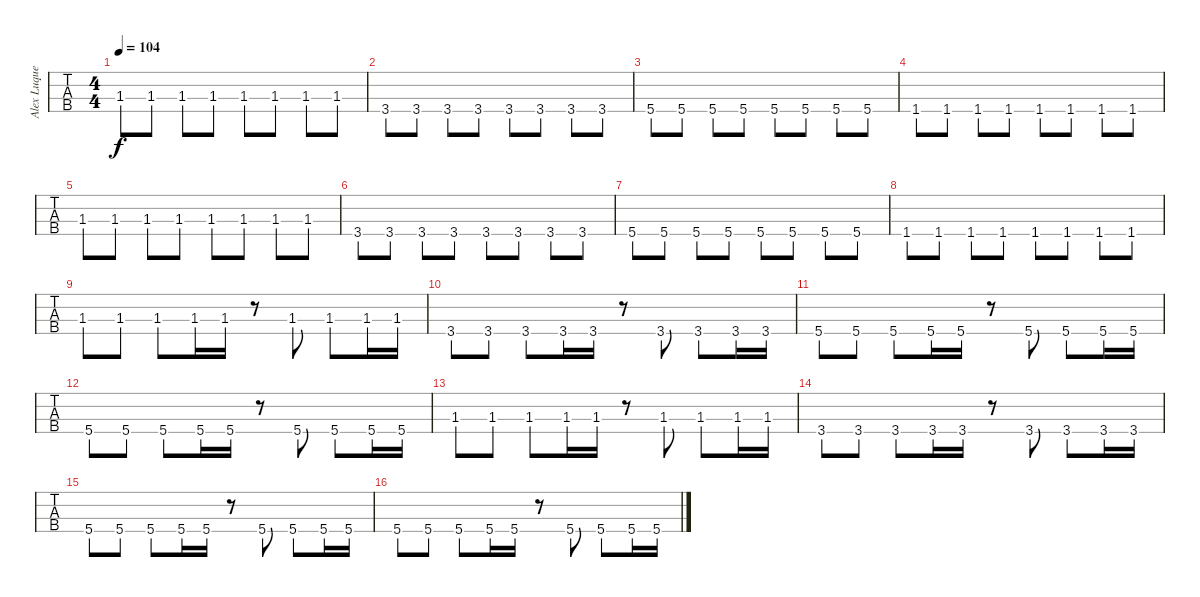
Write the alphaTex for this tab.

\track ("Alex Luque " "Alex Luque") {instrument electricbassfinger}
\staff {tabs}
\tuning (G2 D2 A1 E1) {hide}
\ts (4 4)
\tempo 104
\clef f4
\ks c
1.3.8{dy f} 1.3.8 1.3.8 1.3.8 1.3.8 1.3.8 1.3.8 1.3.8 |
3.4.8 3.4.8 3.4.8 3.4.8 3.4.8 3.4.8 3.4.8 3.4.8 |
5.4.8 5.4.8 5.4.8 5.4.8 5.4.8 5.4.8 5.4.8 5.4.8 |
1.4.8 1.4.8 1.4.8 1.4.8 1.4.8 1.4.8 1.4.8 1.4.8 |
1.3.8 1.3.8 1.3.8 1.3.8 1.3.8 1.3.8 1.3.8 1.3.8 |
3.4.8 3.4.8 3.4.8 3.4.8 3.4.8 3.4.8 3.4.8 3.4.8 |
5.4.8 5.4.8 5.4.8 5.4.8 5.4.8 5.4.8 5.4.8 5.4.8 |
1.4.8 1.4.8 1.4.8 1.4.8 1.4.8 1.4.8 1.4.8 1.4.8 |
1.3.8 1.3.8 1.3.8 1.3.16 1.3.16 r.8 1.3.8 1.3.8 1.3.16 1.3.16 |
3.4.8 3.4.8 3.4.8 3.4.16 3.4.16 r.8 3.4.8 3.4.8 3.4.16 3.4.16 |
5.4.8 5.4.8 5.4.8 5.4.16 5.4.16 r.8 5.4.8 5.4.8 5.4.16 5.4.16 |
5.4.8 5.4.8 5.4.8 5.4.16 5.4.16 r.8 5.4.8 5.4.8 5.4.16 5.4.16 |
1.3.8 1.3.8 1.3.8 1.3.16 1.3.16 r.8 1.3.8 1.3.8 1.3.16 1.3.16 |
3.4.8 3.4.8 3.4.8 3.4.16 3.4.16 r.8 3.4.8 3.4.8 3.4.16 3.4.16 |
5.4.8 5.4.8 5.4.8 5.4.16 5.4.16 r.8 5.4.8 5.4.8 5.4.16 5.4.16 |
5.4.8 5.4.8 5.4.8 5.4.16 5.4.16 r.8 5.4.8 5.4.8 5.4.16 5.4.16
